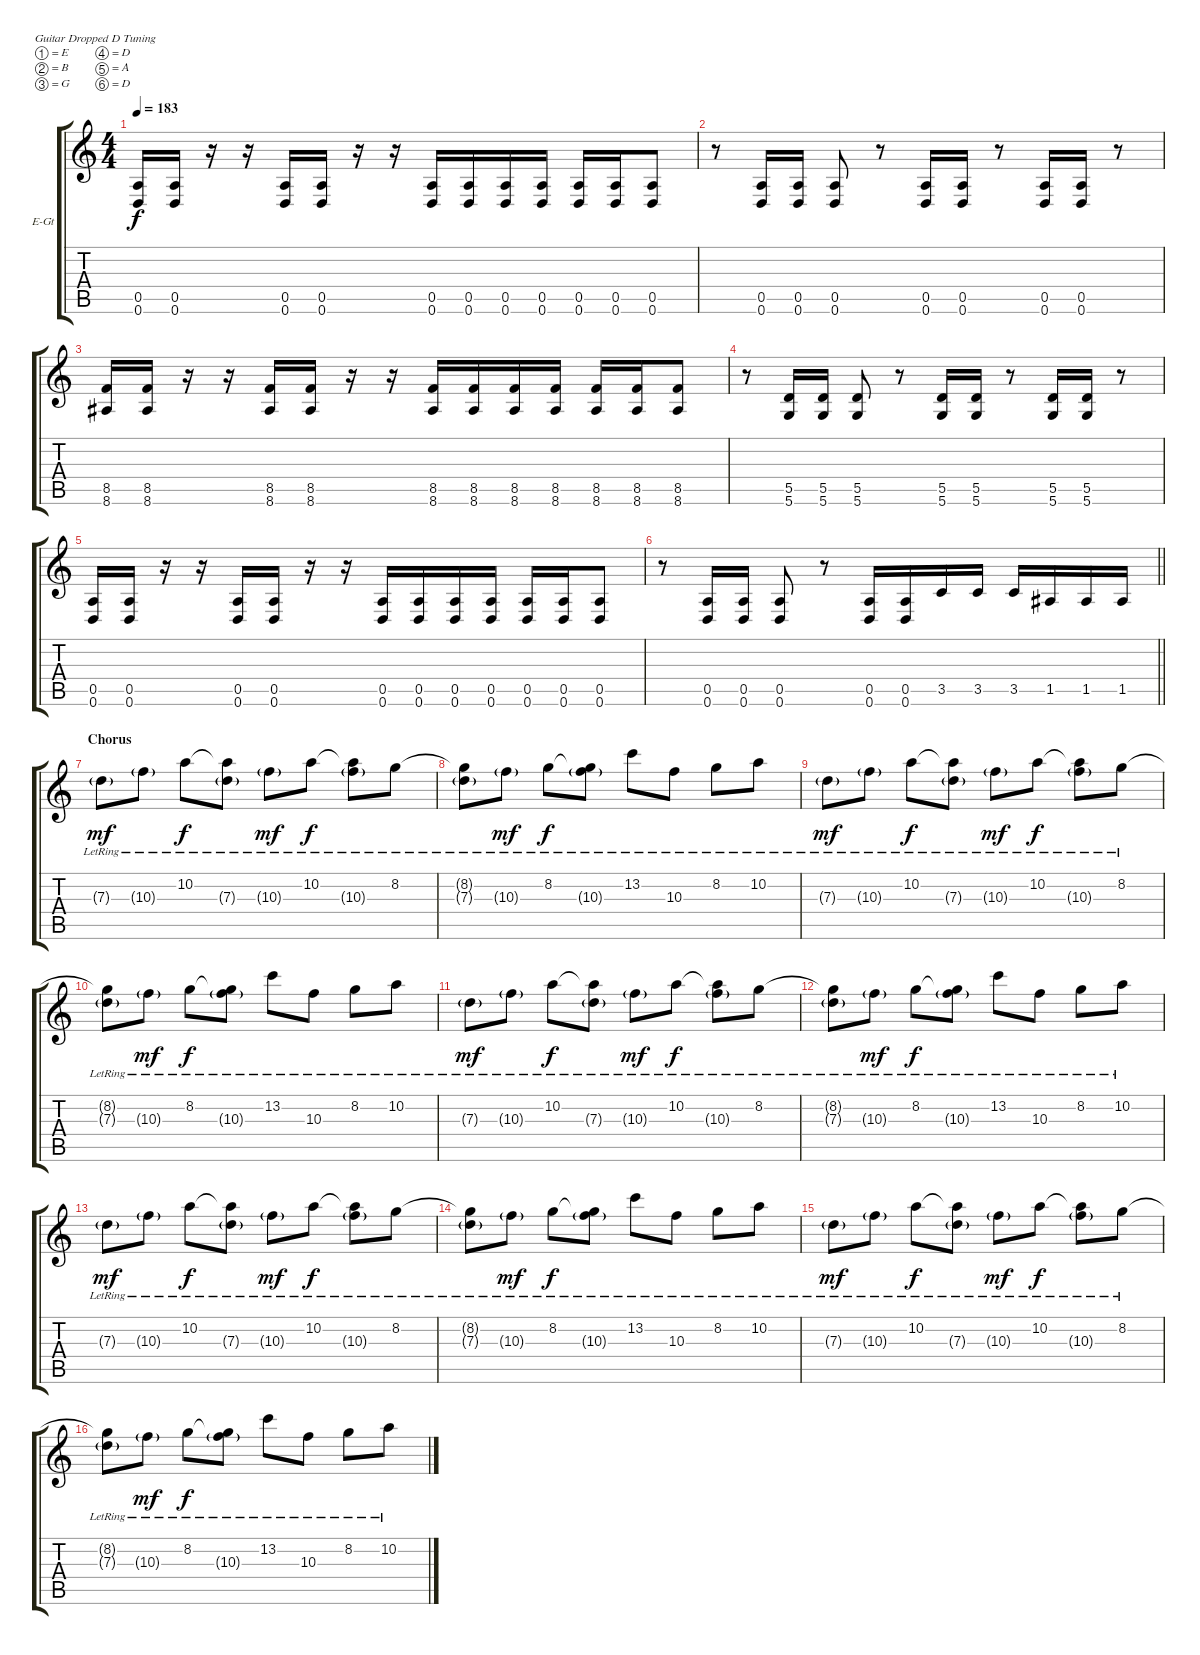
\bracketExtendMode groupsimilarinstruments
\firstSystemTrackNameOrientation horizontal
\otherSystemsTrackNameOrientation horizontal
\track ("Guitar 1" "E-Gt") {instrument overdrivenguitar}
\staff {score tabs}
\tuning (E4 B3 G3 D3 A2 D2)
\ts (4 4)
\tempo 183
\clef g2
\ks c
(0.5 0.6).16{dy f} (0.5 0.6).16 r.16 r.16 (0.5 0.6).16 (0.5 0.6).16 r.16 r.16 (0.5 0.6).16 (0.5 0.6).16 (0.5 0.6).16 (0.5 0.6).16 (0.5 0.6).16 (0.5 0.6).16 (0.5 0.6).8 |
r.8 (0.5 0.6).16 (0.5 0.6).16 (0.5 0.6).8 r.8 (0.5 0.6).16 (0.5 0.6).16 r.8 (0.5 0.6).16 (0.5 0.6).16 r.8 |
(8.5 8.6).16 (8.5 8.6).16 r.16 r.16 (8.5 8.6).16 (8.5 8.6).16 r.16 r.16 (8.5 8.6).16 (8.5 8.6).16 (8.5 8.6).16 (8.5 8.6).16 (8.5 8.6).16 (8.5 8.6).16 (8.5 8.6).8 |
r.8 (5.5 5.6).16 (5.5 5.6).16 (5.5 5.6).8 r.8 (5.5 5.6).16 (5.5 5.6).16 r.8 (5.5 5.6).16 (5.5 5.6).16 r.8 |
(0.5 0.6).16 (0.5 0.6).16 r.16 r.16 (0.5 0.6).16 (0.5 0.6).16 r.16 r.16 (0.5 0.6).16 (0.5 0.6).16 (0.5 0.6).16 (0.5 0.6).16 (0.5 0.6).16 (0.5 0.6).16 (0.5 0.6).8 |
\barLineRight lightlight
r.8 (0.5 0.6).16 (0.5 0.6).16 (0.5 0.6).8 r.8 (0.5 0.6).16 (0.5 0.6).16 3.5.16 3.5.16 3.5.16 1.5.16 1.5.16 1.5.16 |
\section ("" "Chorus")
7.3{g lr}.8{dy mf} 10.3{g lr}.8 10.2{lr}.8{dy f} (10.2{lr t} 7.3{g}).8 10.3{g lr}.8{dy mf} 10.2{lr}.8{dy f} (10.2{lr t} 10.3{g}).8 8.2{lr}.8 |
(8.2{lr t} 7.3{g}).8 10.3{g lr}.8{dy mf} 8.2{lr}.8{dy f} (8.2{lr t} 10.3{g}).8 13.2{lr}.8 10.3{lr}.8 8.2{lr}.8 10.2{lr}.8 |
7.3{g lr}.8{dy mf} 10.3{g lr}.8 10.2{lr}.8{dy f} (10.2{lr t} 7.3{g}).8 10.3{g lr}.8{dy mf} 10.2{lr}.8{dy f} (10.2{lr t} 10.3{g}).8 8.2{lr}.8 |
(8.2{lr t} 7.3{g}).8 10.3{g lr}.8{dy mf} 8.2{lr}.8{dy f} (8.2{lr t} 10.3{g}).8 13.2{lr}.8 10.3{lr}.8 8.2{lr}.8 10.2{lr}.8 |
7.3{g lr}.8{dy mf} 10.3{g lr}.8 10.2{lr}.8{dy f} (10.2{lr t} 7.3{g}).8 10.3{g lr}.8{dy mf} 10.2{lr}.8{dy f} (10.2{lr t} 10.3{g}).8 8.2{lr}.8 |
(8.2{lr t} 7.3{g}).8 10.3{g lr}.8{dy mf} 8.2{lr}.8{dy f} (8.2{lr t} 10.3{g}).8 13.2{lr}.8 10.3{lr}.8 8.2{lr}.8 10.2{lr}.8 |
7.3{g lr}.8{dy mf} 10.3{g lr}.8 10.2{lr}.8{dy f} (10.2{lr t} 7.3{g}).8 10.3{g lr}.8{dy mf} 10.2{lr}.8{dy f} (10.2{lr t} 10.3{g}).8 8.2{lr}.8 |
(8.2{lr t} 7.3{g}).8 10.3{g lr}.8{dy mf} 8.2{lr}.8{dy f} (8.2{lr t} 10.3{g}).8 13.2{lr}.8 10.3{lr}.8 8.2{lr}.8 10.2{lr}.8 |
7.3{g lr}.8{dy mf} 10.3{g lr}.8 10.2{lr}.8{dy f} (10.2{lr t} 7.3{g}).8 10.3{g lr}.8{dy mf} 10.2{lr}.8{dy f} (10.2{lr t} 10.3{g}).8 8.2{lr}.8 |
(8.2{lr t} 7.3{g}).8 10.3{g lr}.8{dy mf} 8.2{lr}.8{dy f} (8.2{lr t} 10.3{g}).8 13.2{lr}.8 10.3{lr}.8 8.2{lr}.8 10.2{lr}.8
